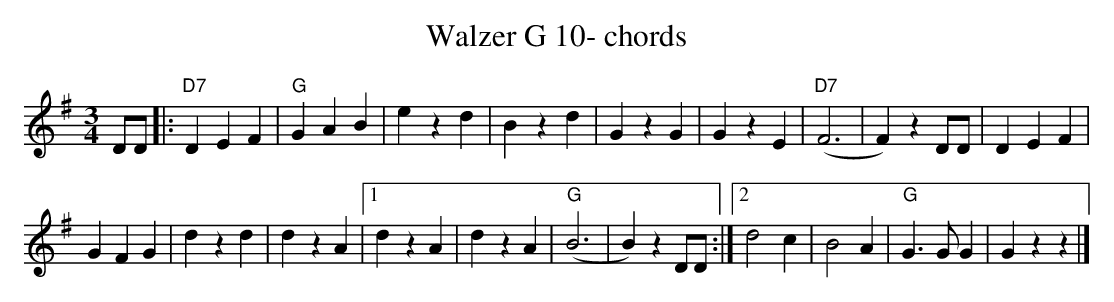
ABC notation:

X:1
T:Walzer G 10- chords
M:3/4
L:1/4
K:Gmaj%%MIDI gchordon
D/2D/2 |: "D7"DEF | "G"GAB | ezd | Bzd | GzG | GzE | "D7"(F3 | F)zD/2D/2 | DEF |
GFG | dzd | dzA |1 dzA | dzA | "G"(B3 | B)zD/2D/2 :|2 d2c | B2A | "G"G>GG | Gzz |]
